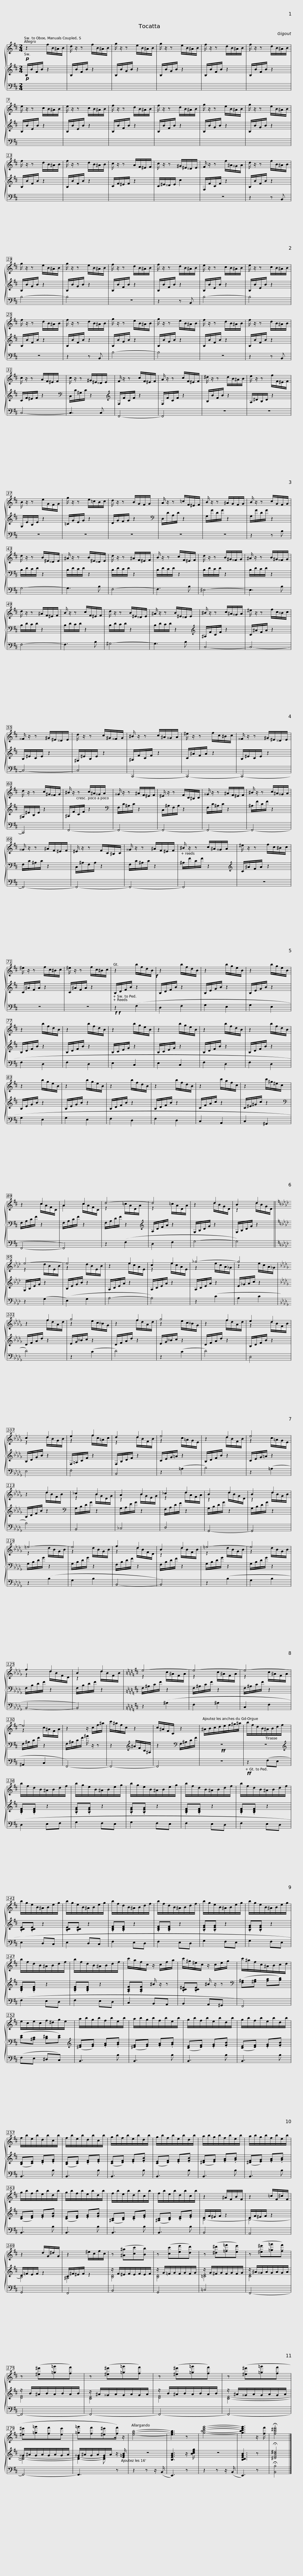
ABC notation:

X:1
%%score { ( 1 4 ) | ( 2 5 ) | 3 }
L:1/8
M:2/4
I:linebreak $
K:D
V:1 treble
V:4 treble
V:2 treble
V:5 treble
V:3 bass
V:1
!p! z2 f/B/^A/B/ | d/ z/ z f/B/^A/B/ | g/ z/ z e/B/^A/B/ | g/ z/ z e/B/^A/B/ | f/ z/ z d/B/^A/B/ | %5
 f/ z/ z d/B/^A/B/ | e/ z/ z c/B/^A/B/ | e/ z/ z c/B/^A/B/ | f/ z/ z d/B/^A/B/ | f/ z/ z d/B/^A/B/ |$ %10
 g/ z/ z e/B/^A/B/ | g/ z/ z e/B/^A/B/ | f/ z/ z d/B/^A/B/ | f/ z/ z d/B/^A/B/ | c/ z/ z A/F/^E/F/ | %15
 c/ z/ z ^G/^E/^^D/E/ | F/ z/ z f/^A/^^G/A/ | d/ z/ z f/B/^A/B/ | g/ z/ z e/B/^A/B/ |$ g/ z/ z e/B/^A/B/ | %20
 f/ z/ z d/B/^A/B/ | f/ z/ z d/B/^A/B/ | e/ z/ z c/B/^A/B/ | e/ z/ z c/B/^A/B/ | f/ z/ z d/B/^A/B/ | %25
 f/ z/ z d/B/^A/B/ | g/ z/ z e/B/^A/B/ | g/ z/ z e/B/^A/B/ | f/ z/ z d/B/^A/B/ |$ f/ z/ z d/B/^A/B/ | %30
 c/ z/ z A/F/^E/F/ | c/ z/ z ^G/^E/^^D/E/ | F/ z/ z c/F/^E/F/ | A/ z/ z c/F/^E/F/ | ^d/ z/ z d/B/^A/B/ | %35
 e/ z/ z f/F/^E/F/ | B/ z/ z e/G/F/G/ | g/ z/ z e/=c/B/c/ | d/ z/ z B/G/F/G/ |$ A/ z/ z =c/F/^E/F/ | %40
 B/ z/ z ^A/G/F/G/ | B/ z/ z c/G/F/G/ | d/ z/ z B/^E/^^D/E/ | ^A/ z/ z B/^E/^^D/E/ | d/ z/ z ^A/F/^E/F/ | %45
 B/ z/ z c/F/^E/F/ | d/ z/ z B/^G/^^F/G/ | ^A/ z/ z B/^G/^^F/G/ |$ d/ z/ z ^A/F/^E/F/ | B/ z/ z c/F/^E/F/ | %50
 d/ z/ z B/^E/^^D/E/ | ^A/ z/ z B/^E/^^D/E/ | ^B/ z/ z c/^A/^^G/A/ | ^e/ z/ z f/c/^^B/c/ | ^^F/ z/ z ^G/^E/^^D/E/ | %55
 d/ z/ z c/^G/^^F/G/ |$ ^B/ z/ z c/^A/^^G/A/ | ^e/ z/ z f/c/^B/c/ | ^^F/ z/ z ^G/^E/^^D/E/ | d/ z/ z c/^G/^^F/G/ | %60
 ^B/ z/ z c/^A/^^G/A/ | ^^G/ z/ z ^A/F/^E/F/ | ^E/ z/ z F/C/^B,/C/ | ^^G/ z/ z ^A/F/^E/F/ |$ ^B/ z/ z c/^A/^^G/A/ | %65
 ^^G/ z/ z ^A/F/^E/F/ | ^E/ z/ z F/C/^B,/C/ | ^^G/ z/ z ^A/F/^E/F/ | ^B/ z/ z c/^A/^^G/A/ | ^e/ z/ z f/c/^B/c/ | %70
 ^e/ z/ z f/c/^B/c/ | ^e/ z/ z f/c/^B/c/ | z2 b/f/d/B/!f! |$ z2 b/f/d/B/ | z2 b/g/e/B/ | %75
 z2 b/g/e/B/ | z2 b/f/d/B/ | z2 b/f/d/B/ | z2 b/g/e/B/ | z2 b/g/e/B/ | %80
 z2 b/f/d/B/ | z2 b/f/d/B/ | z2 b/g/e/B/ | z2 b/g/e/B/ |$ z2 b/f/d/B/ | %85
 z2 b/f/d/B/ | z2 c'/a/f/c/ | z2 c'/^g/^e/c/ | z2 c2 | A2 c2 | %90
 d4- | d4 | z2 d2 | B2 d2 ||$[K:Ab] e4- | %95
 e4 | z2 e2 | c2 e2 | _g4- | g4 | %100
[K:Db] z2 f2 | g4 | z2 f2 | g4 |$ z2 f2 | %105
 e2 d2 | c2 d2 | e2 f2 | d2 d2 | e4 | %110
 z2 d2 | e4 | z2 d2 | _c2 B2 |$ A2 B2 | %115
 _c2 d2 | B2 d2 | B2 d2 | =e4- | e4 | %120
 f2 d2 | B2 d2 | =e4- | e4 |$ f2 d2 | %125
 B2 d2 |[K:D] e4- | e4- | e4- | e4 | %130
 z2 z/ c/f/^a/ | c'/^a/f/c/ z2 | c/^A/F/C/ z2 |$ ^A/B/c/d/e/f/^g/^a/ | b/f/d/B/^A/B/d/f/ | %135
 b/f/d/B/^A/B/d/f/ | b/g/e/B/^A/B/e/g/ | b/g/e/B/^A/B/e/g/ | b/f/d/B/^A/B/d/f/ | b/f/d/B/^A/B/d/f/ | %140
 b/g/e/B/^A/B/e/g/ | b/g/e/B/^A/B/e/g/ | b/f/d/B/^A/B/d/f/ |$ b/f/d/B/^A/B/d/f/ | b/g/e/B/^A/B/e/g/ | %145
 b/g/e/B/^A/B/e/g/ | b/f/d/B/^A/B/d/f/ | b/f/d/B/^A/B/d/f/ | c'/a/f/c/ z/ c/f/a/ | c'/^g/^e/c/ z/ c/e/g/ | %150
 c'/^a/f/c/^A/B/c/d/ | e/c/e/c/f/^d/g/e/ | a/b/g/b/f/b/e/b/ |$ a/b/g/b/f/b/e/b/ | g/b/f/b/e/b/d/b/ | %155
 g/b/f/b/e/b/d/b/ | f/b/e/b/d/b/c/b/ | f/b/e/b/d/b/c/b/ | g/b/f/b/e/b/d/b/ | g/b/f/b/e/b/d/b/ | %160
 a/b/g/b/f/b/e/b/ | a/b/g/b/f/b/e/b/ | g/b/f/b/e/b/d/b/ |$ g/b/f/b/e/b/d/b/ | f/b/e/b/d/b/c/b/ | %165
 f/b/e/b/d/b/c/b/ | z2 ^A/F/B/F/ | z2 =c/F/^c/F/ | z2 d/G/^d/G/ | z2 ^e/c/f/c/ | %170
 z ([^A^a][cc'][Bb]) | z ([cc'][ee'][dd']) | z ([^d^d'][=f=f'][ee']) |$ z ([^e^e'][=g=g'][ff']) | z ([^e^e'][=g=g'][ff']) | %175
 z ([^e^e'][=g=g'][ff']) | z ([^e^e'][=g=g'][ff']) | z ([^e^e'][=g=g'][ff'] | [^e^e'][=g=g'][ff'][ee'] | [=g=g'][ff'][^e^e'][ff']/) z/ | %180
 [egb]4- | [egb]3 z | [gbc'e'g']4- | [gbc'e'g']3 z/ [ff']/ | !fermata![fb^d'f']4 |] %185
V:2
!p! B,/B/F/B/ z2 | B,/B/F/B/ z2 | B,/B/G/B/ z2 | B,/B/G/B/ z2 | B,/B/F/B/ z2 | %5
 B,/B/F/B/ z2 | B,/B/E/B/ z2 | B,/B/E/B/ z2 | B,/B/F/B/ z2 | B,/B/F/B/ z2 |$ %10
 B,/B/G/B/ z2 | B,/B/G/B/ z2 | B,/B/F/B/ z2 | B,/B/F/B/ z2 | C/F/^E/F/ z2 | %15
 C/^E/^^D/E/ c2 | F,/F/C/F/ z2 | B,/B/F/B/ z2 | B,/B/G/B/ z2 |$ B,/B/G/B/ z2 | %20
 B,/B/F/B/ z2 | B,/B/F/B/ z2 | B,/B/E/B/ z2 | B,/B/E/B/ z2 | B,/B/F/B/ z2 | %25
 B,/B/F/B/ z2 | B,/B/G/B/ z2 | B,/B/G/B/ z2 | B,/B/F/B/ z2 |$ B,/B/F/B/ z2 | %30
 C/F/^E/F/ z2 |[K:bass] C,/C/^G,/C/ z2 |[K:treble] F,/F/C/F/ z2 | F,/F/C/F/ z2 | B,/B/F/B/ z2 | %35
 A,/^D/B,/D/ z2 | G,/E/B,/E/ z2 | =C/G/E/G/ z2 | D/G/F/G/ z2 |$[K:bass] D,/D/A,/D/ z2 | %40
 G,/G/D/G/ z2 | G,/G/D/G/ z2 | B,/D/C/D/ z2 | B,/D/C/D/ z2 | B,/D/C/D/ z2 | %45
 B,/D/C/D/ z2 | B,/D/C/D/ z2 | B,/D/C/D/ z2 |$ B,/D/C/D/ z2 | B,/D/C/D/ z2 | %50
 B,/D/C/D/ z2 | B,/D/C/D/ z2 |[K:treble] ^A,/F/C/F/ z2 | C/^A/F/A/ z2 | B,/^E/C/E/ z2 | %55
 ^G,/^E/B,/E/ z2 |$ ^A,/F/C/F/ z2 | C/^A/F/A/ z2 | B,/^E/C/E/ z2 | ^G,/^E/B,/E/ z2 | %60
 ^A,/F/C/F/ z2 |[K:bass] F,/C/^A,/C/ z2 | C,/^A,/F,/A,/ z2 | F,/C/^A,/C/ z2 |$ ^A,/F/C/F/ z2 | %65
 F,/C/^A,/C/ z2 | C,/^A,/F,/A,/ z2 | F,/C/^A,/C/ z2 | ^A,/F/C/F/ z2 |[K:treble] C/^A/F/A/ z2 | %70
 C/^A/F/A/ z2 | C/^A/F/A/ z2 | B,/D/F/B/ z2 |$ B,/D/F/B/ z2 | B,/E/G/B/ z2 | %75
 B,/E/G/B/ z2 | B,/D/F/B/ z2 | B,/D/F/B/ z2 | B,/C/E/G/ z2 | B,/C/E/G/ z2 | %80
 B,/D/F/B/ z2 | B,/D/F/B/ z2 | B,/E/G/B/ z2 | B,/E/G/B/ z2 |$ B,/D/F/B/ z2 | %85
 B,/D/F/B/ z2 | C/F/A/c/ z2 | C/^E/^G/c/ z2 |[K:bass] F,/A,/C/F/ z2 | F,/A,/C/F/ z2 | %90
 F,/A,/D/F/ z2 |[K:treble] A,/D/F/A/ z2 | G,/B,/D/G/ z2 | G,/B,/D/G/ z2 ||$[K:Ab] G,/B,/E/G/ z2 | %95
 B,/E/G/B/ z2 | A,/C/E/A/ z2 | A,/C/E/A/ z2 | A,/C/E/A/ z2 | E/_G/A/c/ z2 | %100
[K:Db] D/F/A/d/ z2 | E/G/__B/c/ z2 | D/F/A/d/ z2 | E/G/__B/c/ z2 |$ D/F/A/d/ z2 | %105
 B,/D/F/B/ z2 | B,/D/G/B/ z2 | F,/=A,/C/F/ z2 | F,/B,/D/F/ z2 | C/E/G/=A/ z2 | %110
 B,/D/F/B/ z2 | C/E/G/=A/ z2 | B,/D/F/B/ z2 |[K:bass] G,/B,/D/G/ z2 |$ G,/A,/E/G/ z2 | %115
 F,/A,/D/F/ z2 | G,/B,/D/G/ z2 | G,/B,/D/G/ z2 | G,/B,/D/G/ z2 | G,/B,/D/G/ z2 | %120
 F,/B,/D/F/ z2 | F,/B,/D/F/ z2 | G,/B,/D/G/ z2 | G,/B,/D/G/ z2 |$ F,/B,/D/F/ z2 | %125
 F,/B,/D/F/ z2 |[K:D] F,/^A,/C/F/ z2 | F,/^A,/C/F/ z2 | F,/^A,/C/F/ z2 | F,/^A,/C/F/ z2 | %130
 F,/^A,/C/F/ ^A/ z/ z | z2[K:treble] ^A/F/C/^A,/ | z2[K:bass] F,/^A,/C/F/ |$!ff! z4 | z4 | %135
[K:treble] .[B,DF].[B,DF] z2 | .[B,EG].[B,EG] z2 | .[B,EG].[B,EG] z2 | .[B,DF].[B,DF] z2 | .[B,DF].[B,DF] z2 | %140
 .[B,CE].[B,CE] z2 | .[B,CE].[B,CE] z2 | .[B,DF].[B,DF] z2 |$ .[B,DF].[B,DF] z2 | .[B,EG].[B,EG] z2 | %145
 .[B,EG].[B,EG] z2 | .[B,DF].[B,DF] z2 | .[B,DF].[B,DF] z2 | .[A,CF].[A,CF] ^B/ z/ z | .[B,C^E].[B,CE] ^B/ z/ z | %150
[K:bass] ([F,^A,][^G,B,] [A,C][B,D]) | ([CE][^A,C] [B,^D][CE]) |[K:treble] ([^DF][EG]) .[FA].[GB] |$ ([^DF][EG]) .[FA].[GB] | ([CE][DF]) .[EG].[FB] | %155
 ([CE][DF]) .[EG].[FB] | ([B,D][CE]) .[DF].[EG] | ([B,D][CE]) .[DF].[EG] | ([CE][DF]) .[EG].[FB] | ([CE][DF]) .[EG].[FB] | %160
 ([^DF][EG]) .[FA].[GB] | ([^DF][EG]) .[FA].[GB] | ([CE][DF]) .[EG].[FB] |$ ([CE][DF]) .[EG].[FB] | ([^A,C][B,D]) .[CE].[EG] | %165
 ([^A,C][B,D]) .[CE].[EG] | D/F/^E/F/ z2 | D/F/^E/F/ z2 | D/=F/E/F/ z2 | C/^F/^E/F/ z2 | %170
 z/ F/^E/F/E/F/E/F/ | z/ G/=F/G/F/G/F/G/ | z/ G/^F/G/F/G/F/G/ |$ z/ ^A/^^G/A/G/A/G/A/ | z/ B/^A/B/A/B/A/B/ | %175
 z/ ^A/^^G/A/G/A/G/A/ | z/ B/^A/B/A/B/A/B/ | z/ ^A/^^G/A/G/A/G/A/ | ^^G/^A/G/A/G/A/G/A/ | ^^G/^A/G/A/G/A/ z/ [E=GB]/ | %180
 z4 | [B,EGB]3 z/ [Bceg]/ | z4 | [B,CEGB]3 z | !fermata![^DFB^d]4 |] %185
V:3
 x4 | x4 | x4 | x4 | x4 | %5
 x4 | x4 | x4 | x4 | x4 |$ %10
 x4 | x4 | x4 | x4 | x4 | %15
 x4 | z4 | z2 z B,, | B,4- |$ B,4 | %20
 z4 | z2 z B,, | B,4- | B,4 | z4 | %25
 z2 z B,, | B,4- | B,4 | z4 |$ z2 z B,, | %30
 C,4- | C,3 C, | F,,4- | F,,4 | z4 | %35
 z4 | z4 | z4 | z4 |$ z4 | %40
 z4 | z2 z B, | G,4- | G,3 B, | F,4- | %45
 F,3 B, | ^E,4- | E,3 B, |$ F,4- | F,3 B, | %50
 ^G,4- | G,3 B, | C,4- | C,4- | C,4- | %55
 C,4 |$ C,,4- | C,,4- | C,,4- | C,,4 | %60
 F,,4- | F,,4- | F,,4- | F,,4- |$ F,,4- | %65
 F,,4- | F,,4- | F,,4- | F,,4 | z4 | %70
 z4 | z4 |!f!!f! z2 (F,2 |$ D,2 F,2 | G,2 E,2 | %75
 G,2 E,2 | F,2 D,2 | F,2 D,2 | E,2 C,2 | E,2 C,2 | %80
 F,2 D,2 | F,2 D,2 | G,2 E,2 | G,2 E,2 |$ F,2 D,2 | %85
 F,2 D,2 | C,2 A,,2 | C,2 ^G,,2 | F,,4- | F,,4) | %90
 z2 (F,2 | D,2 F,2 | G,4- | G,4) ||$[K:Ab] z2 (G,2 | %95
 (E,2) G,2 | A,4- | A,4) | z2 (C2 | A,2 C2 | %100
[K:Db] D4) | z2 (C2 | D4) | z2 (C2 |$ D4) | %105
 D,4 | E,4 | F,4 | B,,4 | z2 (=A,2 | %110
 B,4) | z2 (=A,2 | B,4) | B,,4 |$ _C,4 | %115
 D,4 | G,,4- | G,,4 | z2 (B,2 | G,2 B,2 | %120
 B,,4- | B,,4) | z2 (B,2 | G,2 B,2 |$ B,,4- | %125
 B,,4) |[K:D] z2 (^A,2 | F,2 ^A,2 | C,2 F,2 | ^A,,2 C,2 | %130
 F,,4-) | F,,4- | F,,4 |$ z4 |!ff! z2 (F,E, | %135
 D,2 E,F, | G,2 F,E, | G,2 F,E, | F,2 E,D, | F,2 E,D, | %140
 E,2 D,C, | E,2 D,C, | F,2 E,D, |$ F,2 E,D, | G,2 F,E, | %145
 G,2 F,E, | F,2 E,D, | F,2 E,D, | C,2 B,,A,, | B,,2 A,,^G,, | %150
 F,,4) | (F,E, ^D,C,) | B,,3 B, |$ B,,3 B, | B,,3 B, | %155
 B,,3 B, | B,,3 B, | B,,3 B, | B,,3 B, | B,,3 B, | %160
 B,,3 B, | B,,3 B, | B,,3 B, |$ B,,3 B, | B,,3 B, | %165
 B,,3 B, | B,,4 | A,,4 | G,,4 | F,,4 | %170
 B,,4 | G,,4 | =C,4 |$ F,,4- | F,,4- | %175
 F,,4- | F,,4- | F,,4- | F,,4- | F,,3 z | %180
 z2 z z/ (B,,/ | E,,3) z | z2 z z/ (B,,/ | E,,3) z | !fermata![B,,B,]4 |] %185
V:4
 x4 | x4 | x4 | x4 | x4 | %5
 x4 | x4 | x4 | x4 | x4 |$ %10
 x4 | x4 | x4 | x4 | x4 | %15
 x4 | x4 | x4 | x4 |$ x4 | %20
 x4 | x4 | x4 | x4 | x4 | %25
 x4 | x4 | x4 | x4 |$ x4 | %30
 x4 | x4 | x4 | x4 | x4 | %35
 x4 | x4 | x4 | x4 |$ x4 | %40
 x4 | x4 | x4 | x4 | x4 | %45
 x4 | x4 | x4 |$ x4 | x4 | %50
 x4 | x4 | x4 | x4 | x4 | %55
 x4 |$ x4 | x4 | x4 | x4 | %60
 x4 | x4 | x4 | x4 |$ x4 | %65
 x4 | x4 | x4 | x4 | x4 | %70
 x4 | x4 | x4 |$ x4 | x4 | %75
 x4 | x4 | x4 | x4 | x4 | %80
 x4 | x4 | x4 | x4 |$ x4 | %85
 x4 | x4 | x4 | z2 c/A/F/C/ | A2 c/A/F/C/ | %90
 z2 =c/A/D/A/ | z2 =c/A/D/A/ | z2 d/B/G/D/ | z2 d/B/G/D/ ||$[K:Ab] z2 d/B/E/B/ | %95
 z2 d/B/E/B/ | z2 e/c/A/E/ | z2 e/c/A/E/ | z2 e/c/A/_G/ | z2 e/c/A/_G/ | %100
[K:Db] z2 f/d/A/d/ | z2 e/c/__B/G/ | z2 f/d/A/d/ | z2 e/c/__B/G/ |$ z2 f/d/A/d/ | %105
 z2 d/B/F/B/ | z2 d/B/G/B/ | z2 f/c/=A/c/ | z2 d/B/F/B/ | z2 c/=A/G/E/ | %110
 z2 d/B/F/B/ | z2 c/=A/G/E/ | z2 d/B/F/B/ | z2 B/G/D/G/ |$ z2 B/G/E/G/ | %115
 z2 d/A/F/A/ | z2 d/B/G/D/ | z2 d/B/G/B/ | z2 d/B/G/B/ | z2 d/B/G/B/ | %120
 z2 d/B/F/D/ | z2 d/B/F/B/ | z2 d/B/G/B/ | z2 d/B/G/B/ |$ z2 d/B/F/D/ | %125
 z2 d/B/F/B/ |[K:D] z2 c/^A/F/A/ | z2 c/^A/F/A/ | z2 c/^A/F/A/ | z2 c/^A/F/A/ | %130
 x4 | x4 | x4 |$ x4 | x4 | %135
 x4 | x4 | x4 | x4 | x4 | %140
 x4 | x4 | x4 |$ x4 | x4 | %145
 x4 | x4 | x4 | x4 | x4 | %150
 x4 | x4 | x4 |$ x4 | x4 | %155
 x4 | x4 | x4 | x4 | x4 | %160
 x4 | x4 | x4 |$ x4 | x4 | %165
 x4 | x4 | x4 | x4 | x4 | %170
 x4 | x4 | x4 |$ x4 | x4 | %175
 x4 | x4 | x4 | x4 | x4 | %180
 x4 | x4 | x4 | x4 | x4 |] %185
V:5
 x4 | x4 | x4 | x4 | x4 | %5
 x4 | x4 | x4 | x4 | x4 |$ %10
 x4 | x4 | x4 | x4 | x4 | %15
 x4 | x4 | x4 | x4 |$ x4 | %20
 x4 | x4 | x4 | x4 | x4 | %25
 x4 | x4 | x4 | x4 |$ x4 | %30
 x4 |[K:bass] x4 |[K:treble] x4 | x4 | x4 | %35
 x4 | x4 | x4 | x4 |$[K:bass] x4 | %40
 x4 | x4 | x4 | x4 | x4 | %45
 x4 | x4 | x4 |$ x4 | x4 | %50
 x4 | x4 |[K:treble] x4 | x4 | x4 | %55
 x4 |$ x4 | x4 | x4 | x4 | %60
 x4 |[K:bass] x4 | x4 | x4 |$ x4 | %65
 x4 | x4 | x4 | x4 |[K:treble] x4 | %70
 x4 | x4 | x4 |$ x4 | x4 | %75
 x4 | x4 | x4 | x4 | x4 | %80
 x4 | x4 | x4 | x4 |$ x4 | %85
 x4 | x4 | x4 |[K:bass] x4 | x4 | %90
 x4 |[K:treble] x4 | x4 | x4 ||$[K:Ab] x4 | %95
 x4 | x4 | x4 | x4 | x4 | %100
[K:Db] x4 | x4 | x4 | x4 |$ x4 | %105
 x4 | x4 | x4 | x4 | x4 | %110
 x4 | x4 | x4 |[K:bass] x4 |$ x4 | %115
 x4 | x4 | x4 | x4 | x4 | %120
 x4 | x4 | x4 | x4 |$ x4 | %125
 x4 |[K:D] x4 | x4 | x4 | x4 | %130
 x4 | x2[K:treble] x2 | x2[K:bass] x2 |$ x4 | x4 | %135
[K:treble] x4 | x4 | x4 | x4 | x4 | %140
 x4 | x4 | x4 |$ x4 | x4 | %145
 x4 | x4 | x4 | x4 | x4 | %150
[K:bass] x4 | x4 |[K:treble] x4 |$ x4 | x4 | %155
 x4 | x4 | x4 | x4 | x4 | %160
 x4 | x4 | x4 |$ x4 | x4 | %165
 x4 | B,4- | B,4- | B,4 | ^A,4 | %170
 [B,D]4 | [B,D]4 | [=CE]4 |$ [CE]4 | [DF]4 | %175
 [CE]4 | [DF]4 | [CE]4- | [CE]4- | [CE]2- [CE] x | %180
 x4 | x4 | x4 | x4 | x4 |] %185
